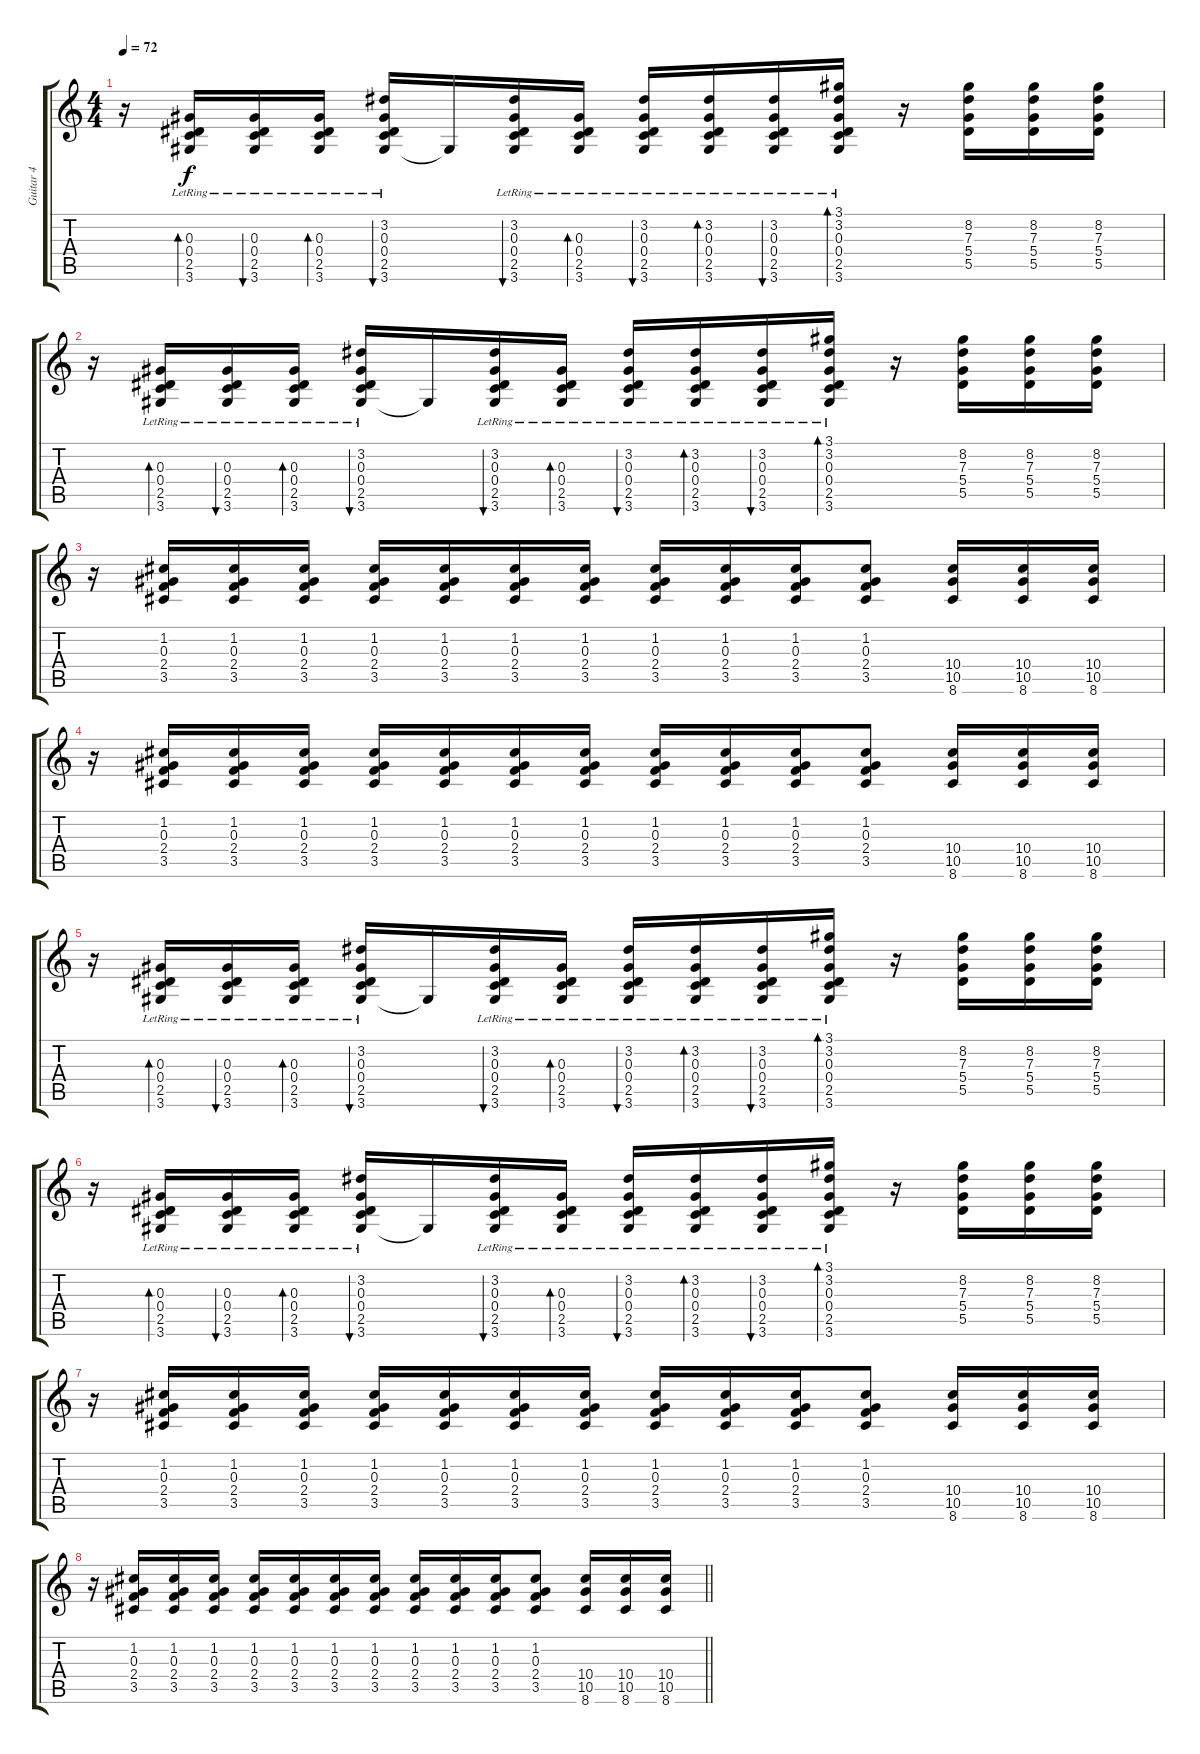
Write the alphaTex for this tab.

\track ("Guitar 4" "Guitar 4") {instrument acousticguitarsteel}
\staff {score tabs}
\tuning (F4 C4 Ab3 Eb3 Bb2 F2) {hide}
\ts (4 4)
\tempo 72
\clef g2
\ks c
r.16{dy f} (0.3 0.4{lr} 2.5{lr} 3.6{lr}).16{bd 60} (0.3 0.4{lr} 2.5{lr} 3.6{lr}).16{bu 60} (0.3{lr} 0.4{lr} 2.5{lr} 3.6{lr}).16{bd 60} (3.2{lr} 0.3{lr} 0.4{lr} 2.5{lr} 3.6{lr}).16{bu 60} 3.6{t}.16 (3.2{lr} 0.3{lr} 0.4{lr} 2.5{lr} 3.6{lr}).16{bu 60} (0.3{lr} 0.4{lr} 2.5{lr} 3.6{lr}).16{bd 60} (3.2{lr} 0.3{lr} 0.4{lr} 2.5{lr} 3.6{lr}).16{bu 30} (3.2{lr} 0.3{lr} 0.4{lr} 2.5{lr} 3.6{lr}).16{bd 30} (3.2{lr} 0.3{lr} 0.4{lr} 2.5{lr} 3.6{lr}).16{bu 30} (3.1 3.2{lr} 0.3{lr} 0.4{lr} 2.5{lr} 3.6{lr}).16{bd 30} r.16 (8.2 7.3 5.4 5.5).16 (8.2 7.3 5.4 5.5).16 (8.2 7.3 5.4 5.5).16 |
r.16 (0.3 0.4{lr} 2.5{lr} 3.6{lr}).16{bd 60} (0.3 0.4{lr} 2.5{lr} 3.6{lr}).16{bu 60} (0.3{lr} 0.4{lr} 2.5{lr} 3.6{lr}).16{bd 60} (3.2{lr} 0.3{lr} 0.4{lr} 2.5{lr} 3.6{lr}).16{bu 60} 3.6{t}.16 (3.2{lr} 0.3{lr} 0.4{lr} 2.5{lr} 3.6{lr}).16{bu 60} (0.3{lr} 0.4{lr} 2.5{lr} 3.6{lr}).16{bd 60} (3.2{lr} 0.3{lr} 0.4{lr} 2.5{lr} 3.6{lr}).16{bu 30} (3.2{lr} 0.3{lr} 0.4{lr} 2.5{lr} 3.6{lr}).16{bd 30} (3.2{lr} 0.3{lr} 0.4{lr} 2.5{lr} 3.6{lr}).16{bu 30} (3.1 3.2{lr} 0.3{lr} 0.4{lr} 2.5{lr} 3.6{lr}).16{bd 30} r.16 (8.2 7.3 5.4 5.5).16 (8.2 7.3 5.4 5.5).16 (8.2 7.3 5.4 5.5).16 |
r.16 (1.2 0.3 2.4 3.5).16 (1.2 0.3 2.4 3.5).16 (1.2 0.3 2.4 3.5).16 (1.2 0.3 2.4 3.5).16 (1.2 0.3 2.4 3.5).16 (1.2 0.3 2.4 3.5).16 (1.2 0.3 2.4 3.5).16 (1.2 0.3 2.4 3.5).16 (1.2 0.3 2.4 3.5).16 (1.2 0.3 2.4 3.5).16 (1.2 0.3 2.4 3.5).8 (10.4 10.5 8.6).16 (10.4 10.5 8.6).16 (10.4 10.5 8.6).16 |
r.16 (1.2 0.3 2.4 3.5).16 (1.2 0.3 2.4 3.5).16 (1.2 0.3 2.4 3.5).16 (1.2 0.3 2.4 3.5).16 (1.2 0.3 2.4 3.5).16 (1.2 0.3 2.4 3.5).16 (1.2 0.3 2.4 3.5).16 (1.2 0.3 2.4 3.5).16 (1.2 0.3 2.4 3.5).16 (1.2 0.3 2.4 3.5).16 (1.2 0.3 2.4 3.5).8 (10.4 10.5 8.6).16 (10.4 10.5 8.6).16 (10.4 10.5 8.6).16 |
r.16 (0.3 0.4{lr} 2.5{lr} 3.6{lr}).16{bd 60} (0.3 0.4{lr} 2.5{lr} 3.6{lr}).16{bu 60} (0.3{lr} 0.4{lr} 2.5{lr} 3.6{lr}).16{bd 60} (3.2{lr} 0.3{lr} 0.4{lr} 2.5{lr} 3.6{lr}).16{bu 60} 3.6{t}.16 (3.2{lr} 0.3{lr} 0.4{lr} 2.5{lr} 3.6{lr}).16{bu 60} (0.3{lr} 0.4{lr} 2.5{lr} 3.6{lr}).16{bd 60} (3.2{lr} 0.3{lr} 0.4{lr} 2.5{lr} 3.6{lr}).16{bu 30} (3.2{lr} 0.3{lr} 0.4{lr} 2.5{lr} 3.6{lr}).16{bd 30} (3.2{lr} 0.3{lr} 0.4{lr} 2.5{lr} 3.6{lr}).16{bu 30} (3.1 3.2{lr} 0.3{lr} 0.4{lr} 2.5{lr} 3.6{lr}).16{bd 30} r.16 (8.2 7.3 5.4 5.5).16 (8.2 7.3 5.4 5.5).16 (8.2 7.3 5.4 5.5).16 |
r.16 (0.3 0.4{lr} 2.5{lr} 3.6{lr}).16{bd 60} (0.3 0.4{lr} 2.5{lr} 3.6{lr}).16{bu 60} (0.3{lr} 0.4{lr} 2.5{lr} 3.6{lr}).16{bd 60} (3.2{lr} 0.3{lr} 0.4{lr} 2.5{lr} 3.6{lr}).16{bu 60} 3.6{t}.16 (3.2{lr} 0.3{lr} 0.4{lr} 2.5{lr} 3.6{lr}).16{bu 60} (0.3{lr} 0.4{lr} 2.5{lr} 3.6{lr}).16{bd 60} (3.2{lr} 0.3{lr} 0.4{lr} 2.5{lr} 3.6{lr}).16{bu 30} (3.2{lr} 0.3{lr} 0.4{lr} 2.5{lr} 3.6{lr}).16{bd 30} (3.2{lr} 0.3{lr} 0.4{lr} 2.5{lr} 3.6{lr}).16{bu 30} (3.1 3.2{lr} 0.3{lr} 0.4{lr} 2.5{lr} 3.6{lr}).16{bd 30} r.16 (8.2 7.3 5.4 5.5).16 (8.2 7.3 5.4 5.5).16 (8.2 7.3 5.4 5.5).16 |
r.16 (1.2 0.3 2.4 3.5).16 (1.2 0.3 2.4 3.5).16 (1.2 0.3 2.4 3.5).16 (1.2 0.3 2.4 3.5).16 (1.2 0.3 2.4 3.5).16 (1.2 0.3 2.4 3.5).16 (1.2 0.3 2.4 3.5).16 (1.2 0.3 2.4 3.5).16 (1.2 0.3 2.4 3.5).16 (1.2 0.3 2.4 3.5).16 (1.2 0.3 2.4 3.5).8 (10.4 10.5 8.6).16 (10.4 10.5 8.6).16 (10.4 10.5 8.6).16 |
\barLineRight lightlight
r.16 (1.2 0.3 2.4 3.5).16 (1.2 0.3 2.4 3.5).16 (1.2 0.3 2.4 3.5).16 (1.2 0.3 2.4 3.5).16 (1.2 0.3 2.4 3.5).16 (1.2 0.3 2.4 3.5).16 (1.2 0.3 2.4 3.5).16 (1.2 0.3 2.4 3.5).16 (1.2 0.3 2.4 3.5).16 (1.2 0.3 2.4 3.5).16 (1.2 0.3 2.4 3.5).8 (10.4 10.5 8.6).16 (10.4 10.5 8.6).16 (10.4 10.5 8.6).16
